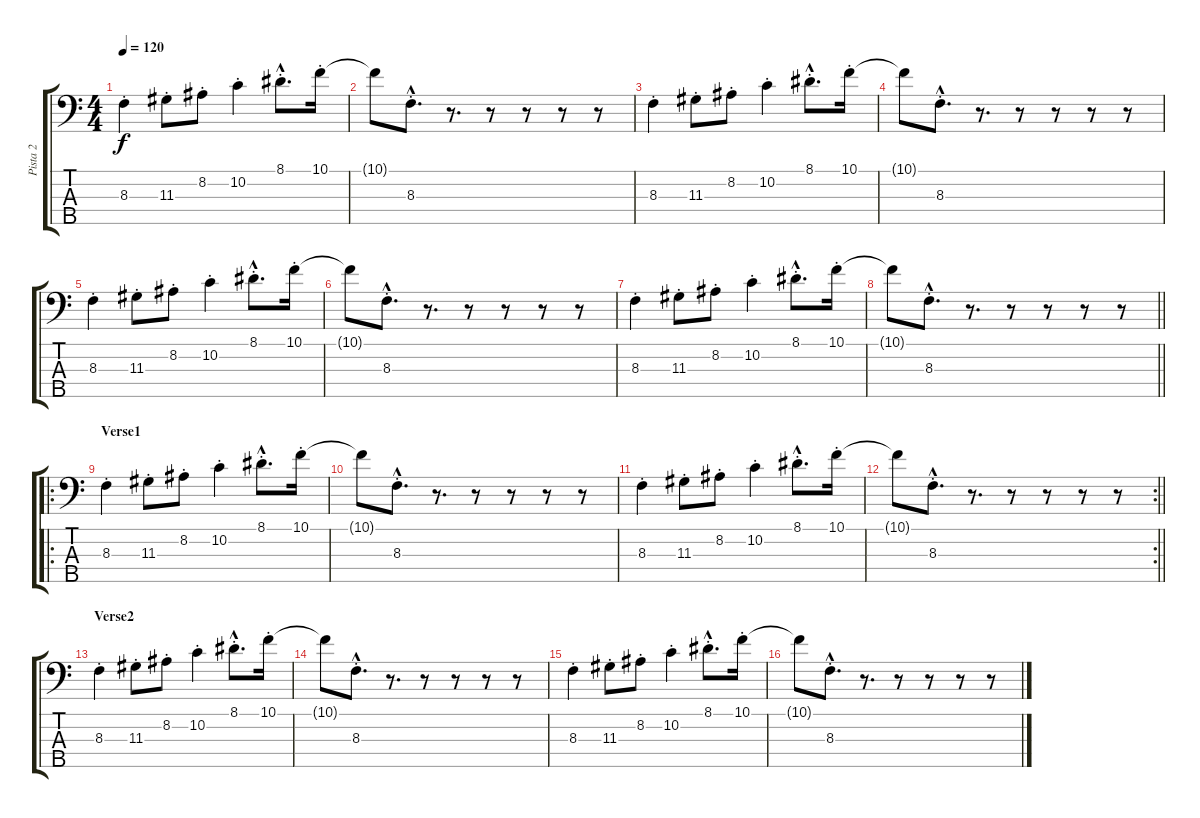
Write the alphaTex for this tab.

\track ("Pista 2" "Pista 2") {instrument electricbassfinger}
\staff {score tabs}
\tuning (G2 D2 A1 E1 B0) {hide}
\ts (4 4)
\tempo 120
\clef f4
\ks c
8.3{st}.4{dy f instrument electricbassfinger} 11.3{st}.8 8.2{st}.8 10.2{st}.4 8.1{hac st}.8{d} 10.1{st}.16 |
10.1{t}.8 8.3{hac st}.8{d} r.8{d} r.8 r.8 r.8 r.8 |
8.3{st}.4 11.3{st}.8 8.2{st}.8 10.2{st}.4 8.1{hac st}.8{d} 10.1{st}.16 |
10.1{t}.8 8.3{hac st}.8{d} r.8{d} r.8 r.8 r.8 r.8 |
8.3{st}.4 11.3{st}.8 8.2{st}.8 10.2{st}.4 8.1{hac st}.8{d} 10.1{st}.16 |
10.1{t}.8 8.3{hac st}.8{d} r.8{d} r.8 r.8 r.8 r.8 |
8.3{st}.4 11.3{st}.8 8.2{st}.8 10.2{st}.4 8.1{hac st}.8{d} 10.1{st}.16 |
\barLineRight lightlight
10.1{t}.8 8.3{hac st}.8{d} r.8{d} r.8 r.8 r.8 r.8 |
\ro
\section ("" "Verse1")
8.3{st}.4 11.3{st}.8 8.2{st}.8 10.2{st}.4 8.1{hac st}.8{d} 10.1{st}.16 |
10.1{t}.8 8.3{hac st}.8{d} r.8{d} r.8 r.8 r.8 r.8 |
8.3{st}.4 11.3{st}.8 8.2{st}.8 10.2{st}.4 8.1{hac st}.8{d} 10.1{st}.16 |
\rc 2
\barLineRight lightlight
10.1{t}.8 8.3{hac st}.8{d} r.8{d} r.8 r.8 r.8 r.8 |
\section ("" "Verse2")
8.3{st}.4 11.3{st}.8 8.2{st}.8 10.2{st}.4 8.1{hac st}.8{d} 10.1{st}.16 |
10.1{t}.8 8.3{hac st}.8{d} r.8{d} r.8 r.8 r.8 r.8 |
8.3{st}.4 11.3{st}.8 8.2{st}.8 10.2{st}.4 8.1{hac st}.8{d} 10.1{st}.16 |
10.1{t}.8 8.3{hac st}.8{d} r.8{d} r.8 r.8 r.8 r.8
